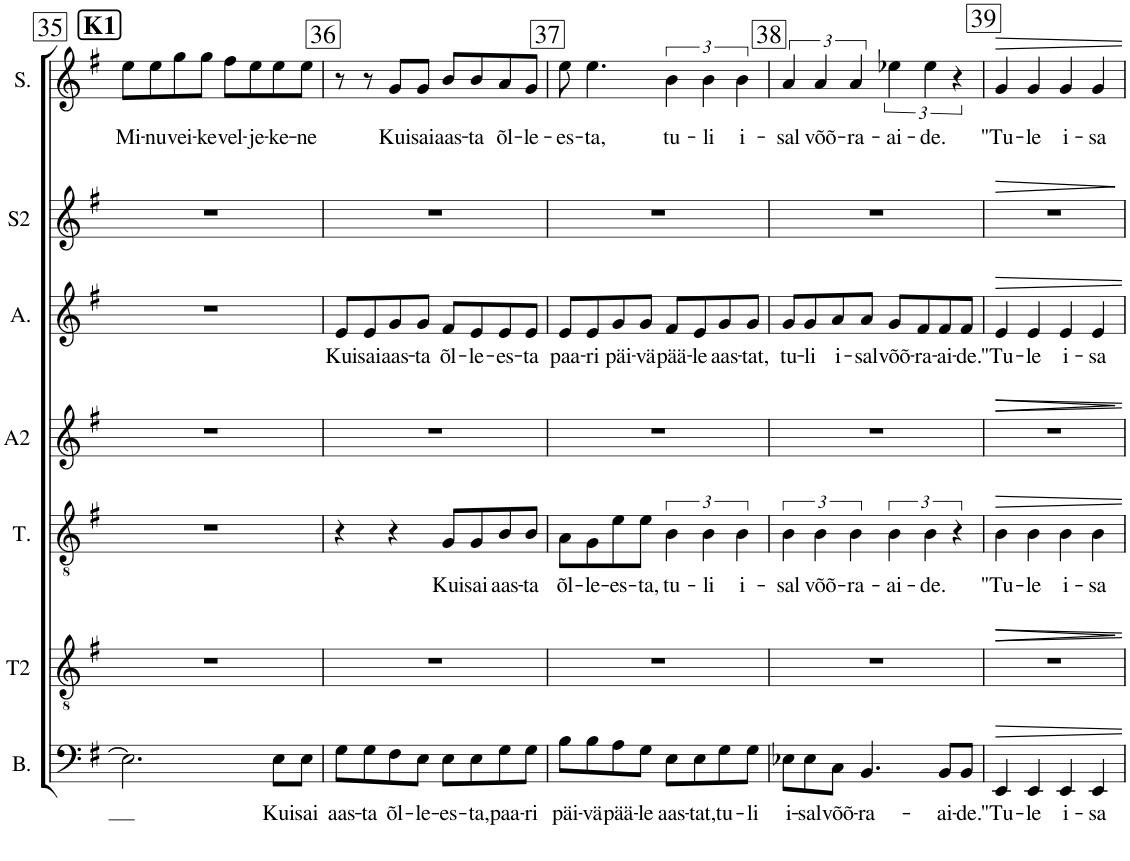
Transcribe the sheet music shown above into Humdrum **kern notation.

**kern	**text	**kern	**text	**kern	**text	**kern	**text
*part4	*part4	*part3	*part3	*part2	*part2	*part1	*part1
*staff4	*staff4	*staff3	*staff3	*staff2	*staff2	*staff1	*staff1
*I"Bass	*	*I"Tenor	*	*I"Alto	*	*I"Soprano	*
*I'B.	*	*I'T.	*	*I'A.	*	*I'S.	*
!!LO:PB:g=z
*clefF4	*	*clefGv2	*	*clefG2	*	*clefG2	*
*	*	*	*	*Trd1c2	*	*	*
*k[f#]	*	*k[f#]	*	*k[f#]	*	*k[f#]	*
*M4/4	*	*M4/4	*	*M4/4	*	*M4/4	*
!!LO:REH:place=s1:a:B:cj:fs=14:t=K1
=35	=35	=35	=35	=35	=35	=35	=35
!	!	!	!	!	!	!	!LO:LY:b
2.E\]	.	1r	.	1r	.	8ee\L	Mi-
!	!	!	!	!	!	!	!LO:LY:b
.	.	.	.	.	.	8ee\	-nu
!	!	!	!	!	!	!	!LO:LY:b
.	.	.	.	.	.	8gg\	vei-
!	!	!	!	!	!	!	!LO:LY:b
.	.	.	.	.	.	8gg\J	-ke
!	!	!	!	!	!	!	!LO:LY:b
.	.	.	.	.	.	8ff#\L	vel-
!	!	!	!	!	!	!	!LO:LY:b
.	.	.	.	.	.	8ee\	-je-
!	!LO:LY:b	!	!	!	!	!	!LO:LY:b
8E\L	Kui	.	.	.	.	8ee\	-ke-
!	!LO:LY:b	!	!	!	!	!	!LO:LY:b
8E\J	sai	.	.	.	.	8ee\J	-ne
=36	=36	=36	=36	=36	=36	=36	=36
!	!LO:LY:b	!	!	!	!LO:LY:b	!	!
8G\L	aas-	4r	.	8e/L	Kui	8r	.
!	!LO:LY:b	!	!	!	!LO:LY:b	!	!
8G\	-ta	.	.	8e/	sai	8r	.
!	!LO:LY:b	!	!	!	!LO:LY:b	!	!LO:LY:b
8F#\	õl-	4r	.	8g/	aas-	8g/L	Kui
!	!LO:LY:b	!	!	!	!LO:LY:b	!	!LO:LY:b
8E\J	-le-	.	.	8g/J	-ta	8g/J	sai
!	!LO:LY:b	!	!LO:LY:b	!	!LO:LY:b	!	!LO:LY:b
8E\L	-es-	8G/L	Kui	8f#/L	õl-	8b/L	aas-
!	!LO:LY:b	!	!LO:LY:b	!	!LO:LY:b	!	!LO:LY:b
8E\	-ta,	8G/	sai	8e/	-le-	8b/	-ta
!	!LO:LY:b	!	!LO:LY:b	!	!LO:LY:b	!	!LO:LY:b
8G\	paa-	8B/	aas-	8e/	-es-	8a/	õl-
!	!LO:LY:b	!	!LO:LY:b	!	!LO:LY:b	!	!LO:LY:b
8G\J	-ri	8B/J	-ta	8e/J	-ta	8g/J	-le-
=37	=37	=37	=37	=37	=37	=37	=37
!	!LO:LY:b	!	!LO:LY:b	!	!LO:LY:b	!	!LO:LY:b
8B\L	päi-	8A\L	õl-	8e/L	paa-	8ee\	-es-
!	!LO:LY:b	!	!LO:LY:b	!	!LO:LY:b	!	!LO:LY:b
8B\	-vä	8G\	-le-	8e/	-ri	4.ee\	-ta,
!	!LO:LY:b	!	!LO:LY:b	!	!LO:LY:b	!	!
8A\	pää-	8e\	-es-	8g/	päi-	.	.
!	!LO:LY:b	!	!LO:LY:b	!	!LO:LY:b	!	!
8G\J	-le	8e\J	-ta,	8g/J	-vä	.	.
!	!LO:LY:b	!	!LO:LY:b	!	!LO:LY:b	!	!LO:LY:b
8E\L	aas-	6B\	tu-	8f#/L	pää-	6b\	tu-
!	!LO:LY:b	!	!	!	!LO:LY:b	!	!
8E\	-tat,	.	.	8e/	-le	.	.
!	!	!	!LO:LY:b	!	!	!	!LO:LY:b
.	.	6B\	-li	.	.	6b\	-li
!	!LO:LY:b	!	!	!	!LO:LY:b	!	!
8G\	tu-	.	.	8g/	aas-	.	.
!	!	!	!LO:LY:b	!	!	!	!LO:LY:b
.	.	6B\	i-	.	.	6b\	i-
!	!LO:LY:b	!	!	!	!LO:LY:b	!	!
8G\J	-li	.	.	8g/J	-tat,	.	.
=38	=38	=38	=38	=38	=38	=38	=38
!	!LO:LY:b	!	!LO:LY:b	!	!LO:LY:b	!	!LO:LY:b
8E-X\L	i-	6B\	-sal	8g/L	tu-	6a/	-sal
!	!LO:LY:b	!	!	!	!LO:LY:b	!	!
8E-\	-sal	.	.	8g/	-li	.	.
!	!	!	!LO:LY:b	!	!	!	!LO:LY:b
.	.	6B\	võõ-	.	.	6a/	võõ-
!	!LO:LY:b	!	!	!	!LO:LY:b	!	!
8C\J	võõ-	.	.	8a/	i-	.	.
!	!	!	!LO:LY:b	!	!	!	!LO:LY:b
.	.	6B\	-ra-	.	.	6a/	-ra-
!	!LO:LY:b	!	!	!	!LO:LY:b	!	!
4.BB/	-ra-	.	.	8a/J	-sal	.	.
!	!	!	!LO:LY:b	!	!LO:LY:b	!	!LO:LY:b
.	.	6B\	-ai-	8g/L	võõ-	6ee-X\	-ai-
!	!	!	!	!	!LO:LY:b	!	!
.	.	.	.	8f#/	-ra-	.	.
!	!	!	!LO:LY:b	!	!	!	!LO:LY:b
.	.	6B\	-de.	.	.	6ee-\	-de.
!	!LO:LY:b	!	!	!	!LO:LY:b	!	!
8BB/L	-ai-	.	.	8f#/	-ai-	.	.
.	.	6r	.	.	.	6r	.
!	!LO:LY:b	!	!	!	!LO:LY:b	!	!
8BB/J	-de.	.	.	8f#/J	-de.	.	.
=39	=39	=39	=39	=39	=39	=39	=39
!	!LO:LY:b	!	!LO:LY:b	!	!LO:LY:b	!	!LO:LY:b
4EE/	"Tu-	4B\	"Tu-	4e/	"Tu-	4g/	"Tu-
!	!LO:LY:b	!	!LO:LY:b	!	!LO:LY:b	!	!LO:LY:b
4EE/	-le	4B\	-le	4e/	-le	4g/	-le
!	!LO:LY:b	!	!LO:LY:b	!	!LO:LY:b	!	!LO:LY:b
4EE/	i-	4B\	i-	4e/	i-	4g/	i-
!	!LO:LY:b	!	!LO:LY:b	!	!LO:LY:b	!	!LO:LY:b
4EE/	-sa	4B\	-sa	4e/	-sa	4g/	-sa
=	=	=	=	=	=	=	=
*-	*-	*-	*-	*-	*-	*-	*-
